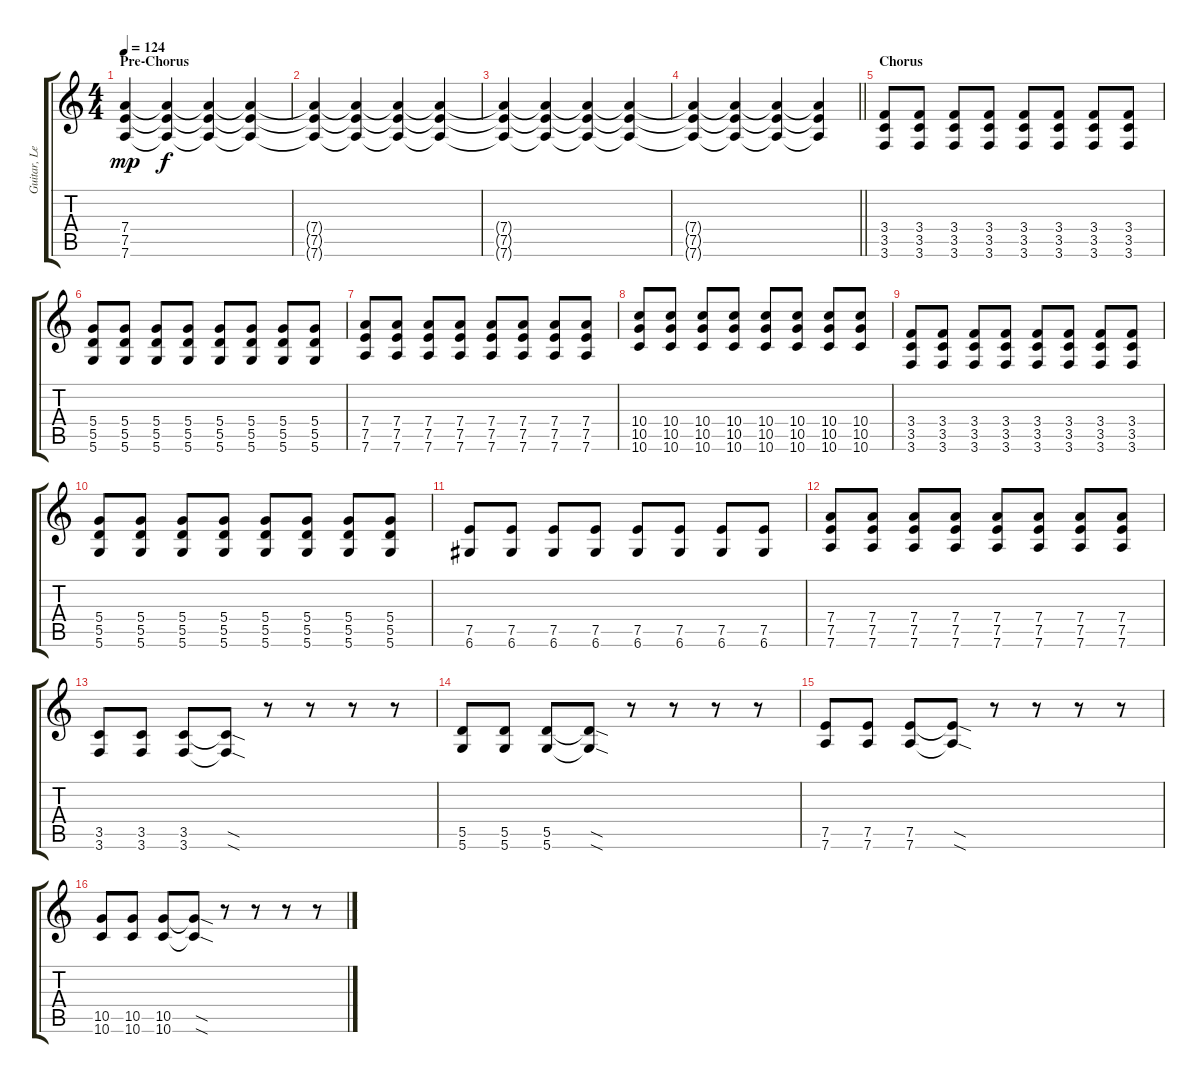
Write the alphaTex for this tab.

\track ("Guitar, Lead" "Guitar, Le") {instrument distortionguitar}
\staff {score tabs}
\tuning (E4 B3 G3 D3 A2 D2) {hide}
\ts (4 4)
\section ("" "Pre-Chorus")
\tempo 124
\clef g2
\ks c
(7.4 7.5 7.6).4{dy mp} (7.4{t} 7.5{t} 7.6{t}).4{dy f} (7.4{t} 7.5{t} 7.6{t}).4 (7.4{t} 7.5{t} 7.6{t}).4 |
(7.4{t} 7.5{t} 7.6{t}).4 (7.4{t} 7.5{t} 7.6{t}).4 (7.4{t} 7.5{t} 7.6{t}).4 (7.4{t} 7.5{t} 7.6{t}).4 |
(7.4{t} 7.5{t} 7.6{t}).4 (7.4{t} 7.5{t} 7.6{t}).4 (7.4{t} 7.5{t} 7.6{t}).4 (7.4{t} 7.5{t} 7.6{t}).4 |
\barLineRight lightlight
(7.4{t} 7.5{t} 7.6{t}).4 (7.4{t} 7.5{t} 7.6{t}).4 (7.4{t} 7.5{t} 7.6{t}).4 (7.4{t} 7.5{t} 7.6{t}).4 |
\section ("" "Chorus")
(3.4 3.5 3.6).8 (3.4 3.5 3.6).8 (3.4 3.5 3.6).8 (3.4 3.5 3.6).8 (3.4 3.5 3.6).8 (3.4 3.5 3.6).8 (3.4 3.5 3.6).8 (3.4 3.5 3.6).8 |
(5.4 5.5 5.6).8 (5.4 5.5 5.6).8 (5.4 5.5 5.6).8 (5.4 5.5 5.6).8 (5.4 5.5 5.6).8 (5.4 5.5 5.6).8 (5.4 5.5 5.6).8 (5.4 5.5 5.6).8 |
(7.4 7.5 7.6).8 (7.4 7.5 7.6).8 (7.4 7.5 7.6).8 (7.4 7.5 7.6).8 (7.4 7.5 7.6).8 (7.4 7.5 7.6).8 (7.4 7.5 7.6).8 (7.4 7.5 7.6).8 |
(10.4 10.5 10.6).8 (10.4 10.5 10.6).8 (10.4 10.5 10.6).8 (10.4 10.5 10.6).8 (10.4 10.5 10.6).8 (10.4 10.5 10.6).8 (10.4 10.5 10.6).8 (10.4 10.5 10.6).8 |
(3.4 3.5 3.6).8 (3.4 3.5 3.6).8 (3.4 3.5 3.6).8 (3.4 3.5 3.6).8 (3.4 3.5 3.6).8 (3.4 3.5 3.6).8 (3.4 3.5 3.6).8 (3.4 3.5 3.6).8 |
(5.4 5.5 5.6).8 (5.4 5.5 5.6).8 (5.4 5.5 5.6).8 (5.4 5.5 5.6).8 (5.4 5.5 5.6).8 (5.4 5.5 5.6).8 (5.4 5.5 5.6).8 (5.4 5.5 5.6).8 |
(7.5 6.6).8 (7.5 6.6).8 (7.5 6.6).8 (7.5 6.6).8 (7.5 6.6).8 (7.5 6.6).8 (7.5 6.6).8 (7.5 6.6).8 |
(7.4 7.5 7.6).8 (7.4 7.5 7.6).8 (7.4 7.5 7.6).8 (7.4 7.5 7.6).8 (7.4 7.5 7.6).8 (7.4 7.5 7.6).8 (7.4 7.5 7.6).8 (7.4 7.5 7.6).8 |
(3.5 3.6).8 (3.5 3.6).8 (3.5 3.6).8 (3.5{sod t} 3.6{sod t}).8 r.8 r.8 r.8 r.8 |
(5.5 5.6).8 (5.5 5.6).8 (5.5 5.6).8 (5.5{sod t} 5.6{sod t}).8 r.8 r.8 r.8 r.8 |
(7.5 7.6).8 (7.5 7.6).8 (7.5 7.6).8 (7.5{sod t} 7.6{sod t}).8 r.8 r.8 r.8 r.8 |
(10.5 10.6).8 (10.5 10.6).8 (10.5 10.6).8 (10.5{sod t} 10.6{sod t}).8 r.8 r.8 r.8 r.8
